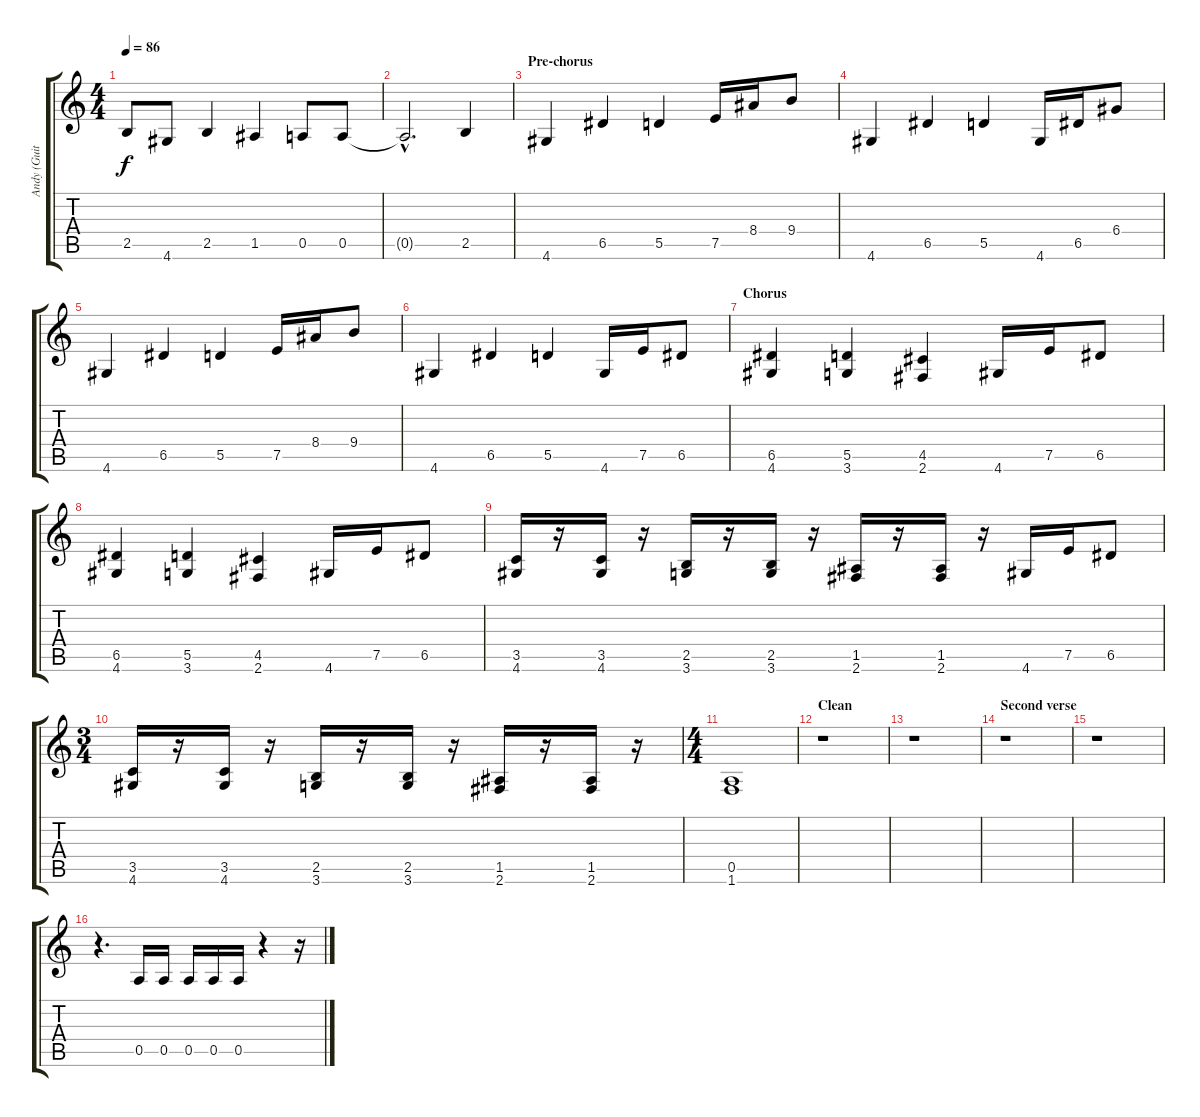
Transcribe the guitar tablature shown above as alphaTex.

\track ("Andy (Guitar)" "Andy (Guit") {instrument distortionguitar}
\staff {score tabs}
\tuning (E4 B3 G3 D3 A2 E2) {hide}
\ts (4 4)
\tempo 86
\clef g2
\ks c
2.5.8{dy f} 4.6.8 2.5.4 1.5.4 0.5.8 0.5.8 |
0.5{hac t}.2{d} 2.5.4 |
\section ("" "Pre-chorus")
4.6.4 6.5.4 5.5.4 7.5.16 8.4.16 9.4.8 |
4.6.4 6.5.4 5.5.4 4.6.16 6.5.16 6.4.8 |
4.6.4 6.5.4 5.5.4 7.5.16 8.4.16 9.4.8 |
4.6.4 6.5.4 5.5.4 4.6.16 7.5.16 6.5.8 |
\section ("" "Chorus")
(6.5 4.6).4 (5.5 3.6).4 (4.5 2.6).4 4.6.16 7.5.16 6.5.8 |
(6.5 4.6).4 (5.5 3.6).4 (4.5 2.6).4 4.6.16 7.5.16 6.5.8 |
(3.5 4.6).16 r.16 (3.5 4.6).16 r.16 (2.5 3.6).16 r.16 (2.5 3.6).16 r.16 (1.5 2.6).16 r.16 (1.5 2.6).16 r.16 4.6.16 7.5.16 6.5.8 |
\ts (3 4)
(3.5 4.6).16 r.16 (3.5 4.6).16 r.16 (2.5 3.6).16 r.16 (2.5 3.6).16 r.16 (1.5 2.6).16 r.16 (1.5 2.6).16 r.16 |
\ts (4 4)
(0.5 1.6).1 |
\section ("" "Clean")
r.1 |
r.1 |
\section ("" "Second verse")
r.1 |
r.1 |
r.4{d} 0.5.16 0.5.16 0.5.16 0.5.16 0.5.16 r.4 r.16
